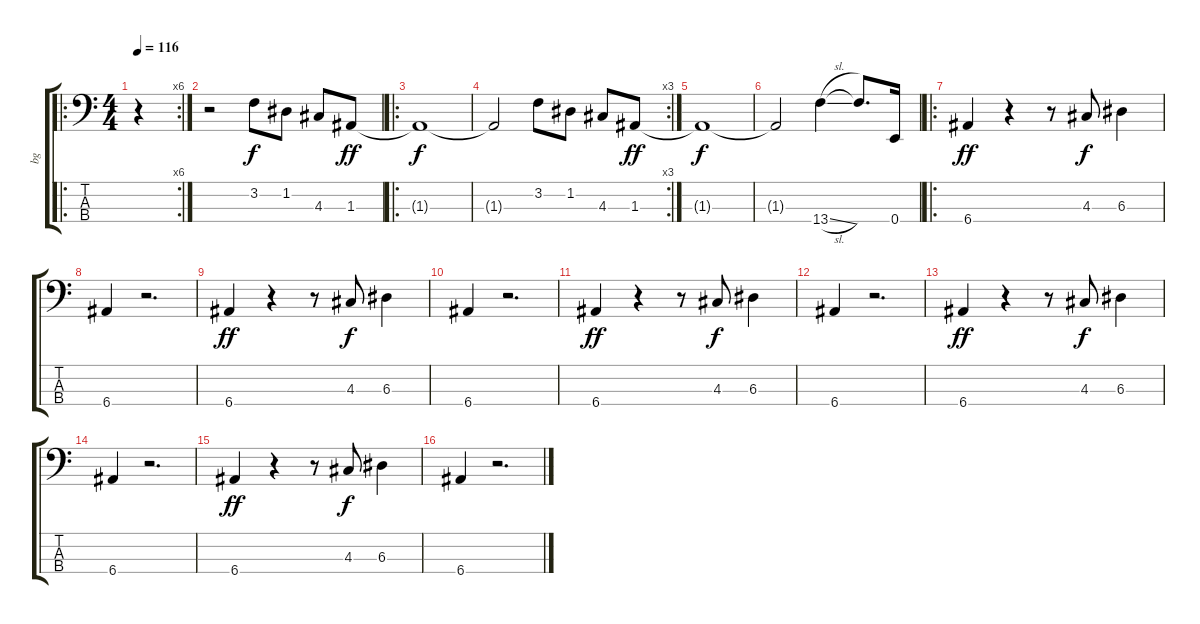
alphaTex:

\track ("bg" "bg") {instrument electricbassfinger}
\staff {score tabs}
\tuning (G2 D2 A1 E1) {hide}
\ro
\rc 6
\ts (4 4)
\tempo 116
\clef f4
\ks c
r.4{dy f instrument electricbassfinger} |
r.2 3.2.8 1.2.8 4.3.8 1.3.8{dy ff} |
\ro
1.3{t}.1{dy f} |
\rc 3
1.3{t}.2 3.2.8 1.2.8 4.3.8 1.3.8{dy ff} |
1.3{t}.1{dy f} |
1.3{t}.2 13.4{sl}.4 13.4{t}.8{d} 0.4.16 |
\ro
6.4.4{dy ff} r.4 r.8 4.3.8{dy f} 6.3.4 |
6.4.4 r.2{d} |
6.4.4{dy ff} r.4 r.8 4.3.8{dy f} 6.3.4 |
6.4.4 r.2{d} |
6.4.4{dy ff} r.4 r.8 4.3.8{dy f} 6.3.4 |
6.4.4 r.2{d} |
6.4.4{dy ff} r.4 r.8 4.3.8{dy f} 6.3.4 |
6.4.4 r.2{d} |
6.4.4{dy ff} r.4 r.8{txt ""} 4.3.8{dy f} 6.3.4 |
6.4.4 r.2{d}
